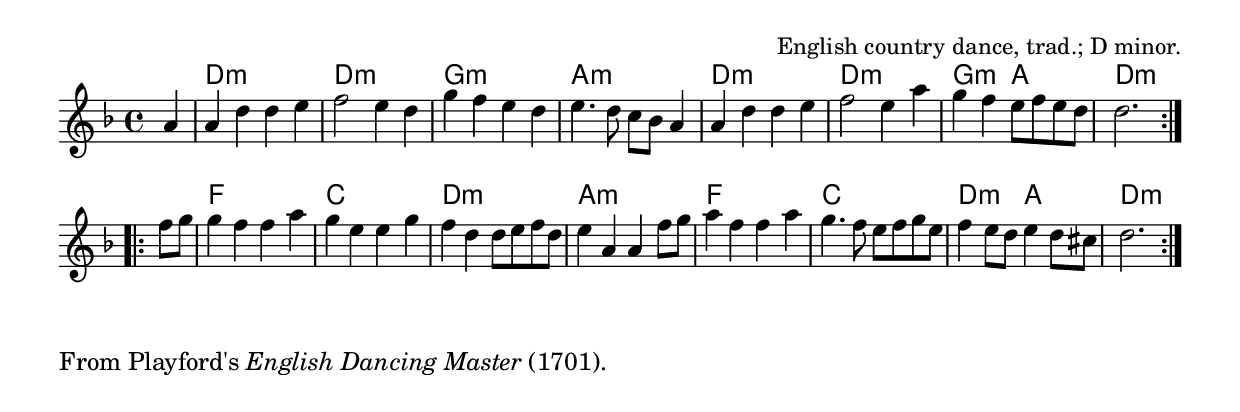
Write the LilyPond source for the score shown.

\version "2.18.2"
\include "util.ly"

\tocItem \markup "Childgrove"

\score {
  <<
    \relative a' {
      \time 4/4
      \key d \minor

      \repeat volta 2 {
        \partial 4 a4 |
        a d d e |
        f2 e4 d |
        g f e d |
        e4. d8 c bes a4 |

        a d d e |
        f2 e4 a |
        g f e8 f e d |
        d2.
      }
      \break

      \repeat volta 2 {
        f8 g |
        g4 f f a |
        g e e g |
        f d d8 e f d |
        e4 a, a f'8 g |

        a4 f f a |
        g4. f8 e f g e |
        f4 e8 d e4 d8 cis |
        d2.
      }
    }

    \chords {
      \time 4/4

      \repeat volta 2 {
        \partial 4 s4
        d1:m | d1:m | g1:m | a1:m |
        d1:m | d1:m | g2:m a2 | d2.:m
      }
      \repeat volta 2 {
        s4 |
        f1 | c1 | d1:m | a1:m |
        f1 | c1 | d2:m a2 | d2.:m
      }
    }
  >>

  \header {
    title = "Childgrove"
    opus = "English country dance, trad.; D minor."
  }
  \layout{indent=0}
  \midi{\tempo 4=200}
}

\markuplist{
  \paragraph{
    From Playford's \italic{English Dancing Master} (1701).
  }
}